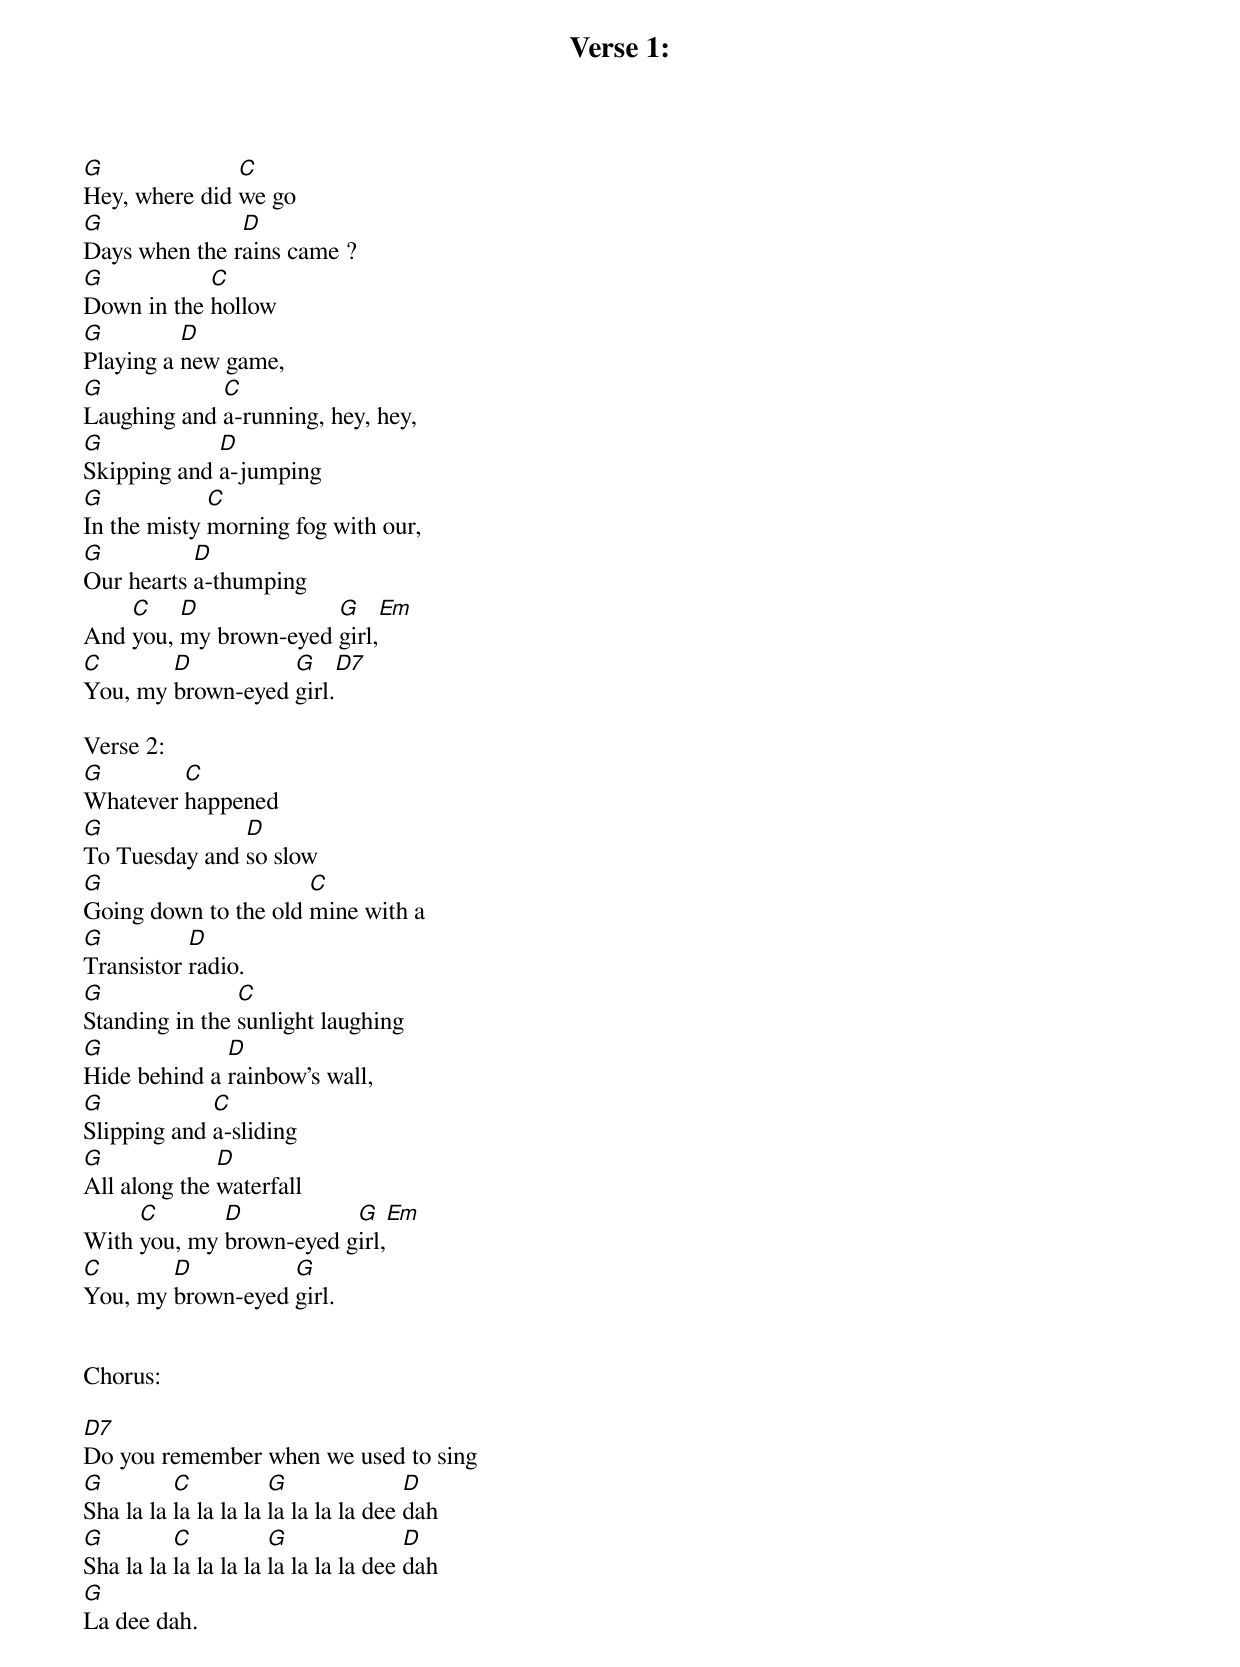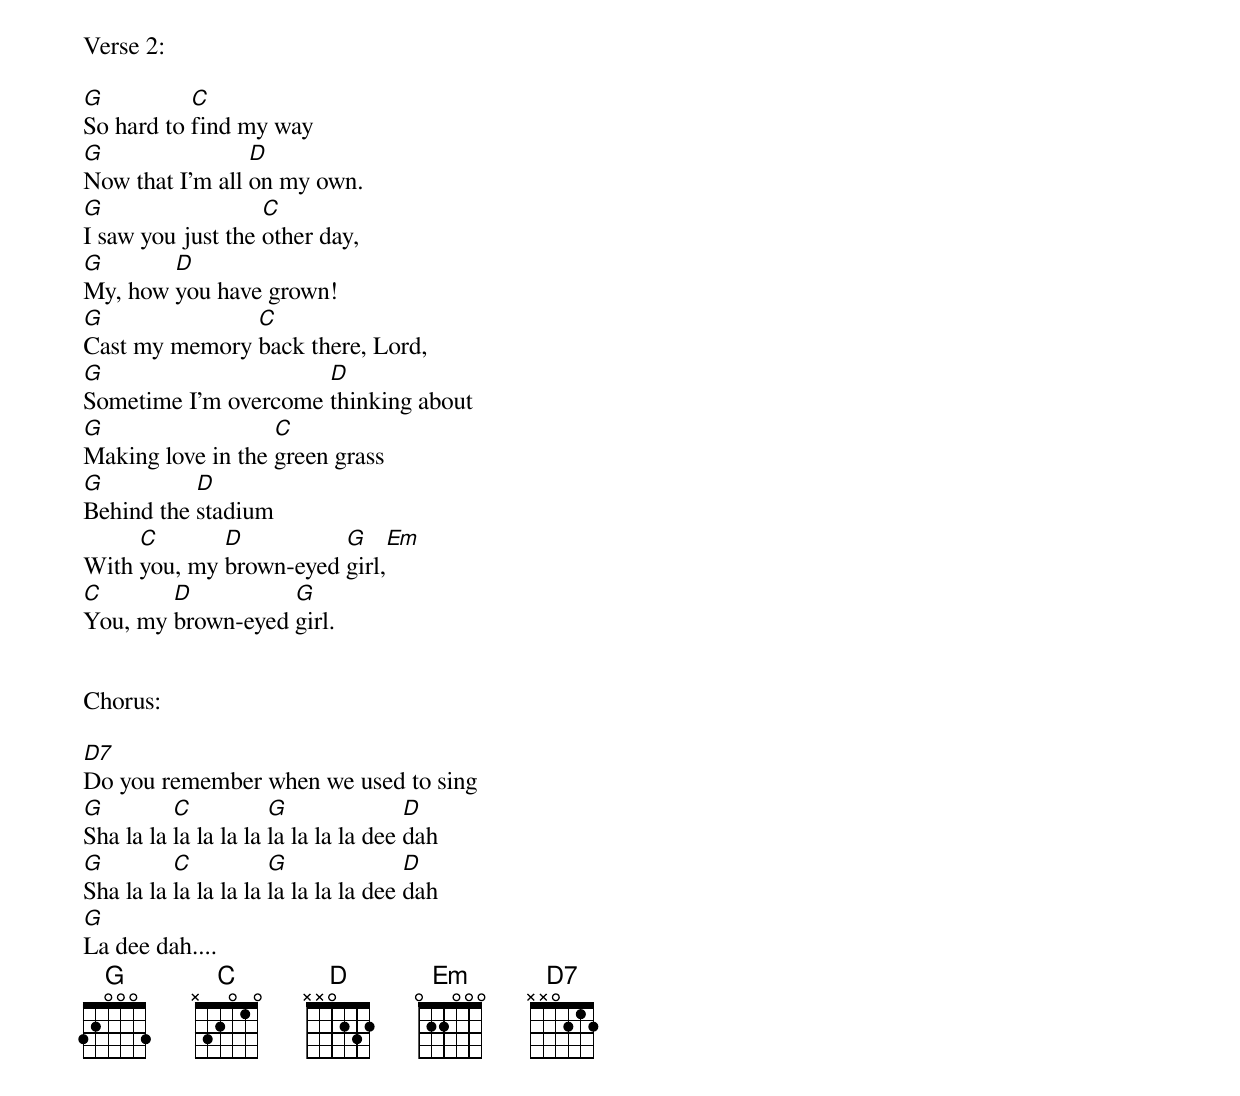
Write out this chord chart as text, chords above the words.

Verse 1:

G              C
Hey, where did we go
G              D
Days when the rains came ?
G           C
Down in the hollow
G         D
Playing a new game,
G            C
Laughing and a-running, hey, hey,
G            D
Skipping and a-jumping
G            C
In the misty morning fog with our,
G          D
Our hearts a-thumping
    C    D             G      Em
And you, my brown-eyed girl,
C       D          G      D7
You, my brown-eyed girl.

Verse 2:
G        C
Whatever happened
G              D
To Tuesday and so slow
G                     C
Going down to the old mine with a
G          D
Transistor radio.
G               C
Standing in the sunlight laughing
G             D
Hide behind a rainbow's wall,
G            C
Slipping and a-sliding
G             D
All along the waterfall
     C       D           G     Em
With you, my brown-eyed girl,
C       D          G
You, my brown-eyed girl.


Chorus:

D7
Do you remember when we used to sing
G         C           G               D
Sha la la la la la la la la la la dee dah
G         C           G               D
Sha la la la la la la la la la la dee dah
G
La dee dah.


Verse 2:

G          C
So hard to find my way
G                D
Now that I'm all on my own.
G                  C
I saw you just the other day,
G       D
My, how you have grown!
G              C
Cast my memory back there, Lord,
G                     D
Sometime I'm overcome thinking about
G                  C
Making love in the green grass
G          D
Behind the stadium
     C       D          G      Em
With you, my brown-eyed girl,
C       D          G
You, my brown-eyed girl.


Chorus:

D7
Do you remember when we used to sing
G         C           G               D
Sha la la la la la la la la la la dee dah
G         C           G               D
Sha la la la la la la la la la la dee dah
G
La dee dah....
